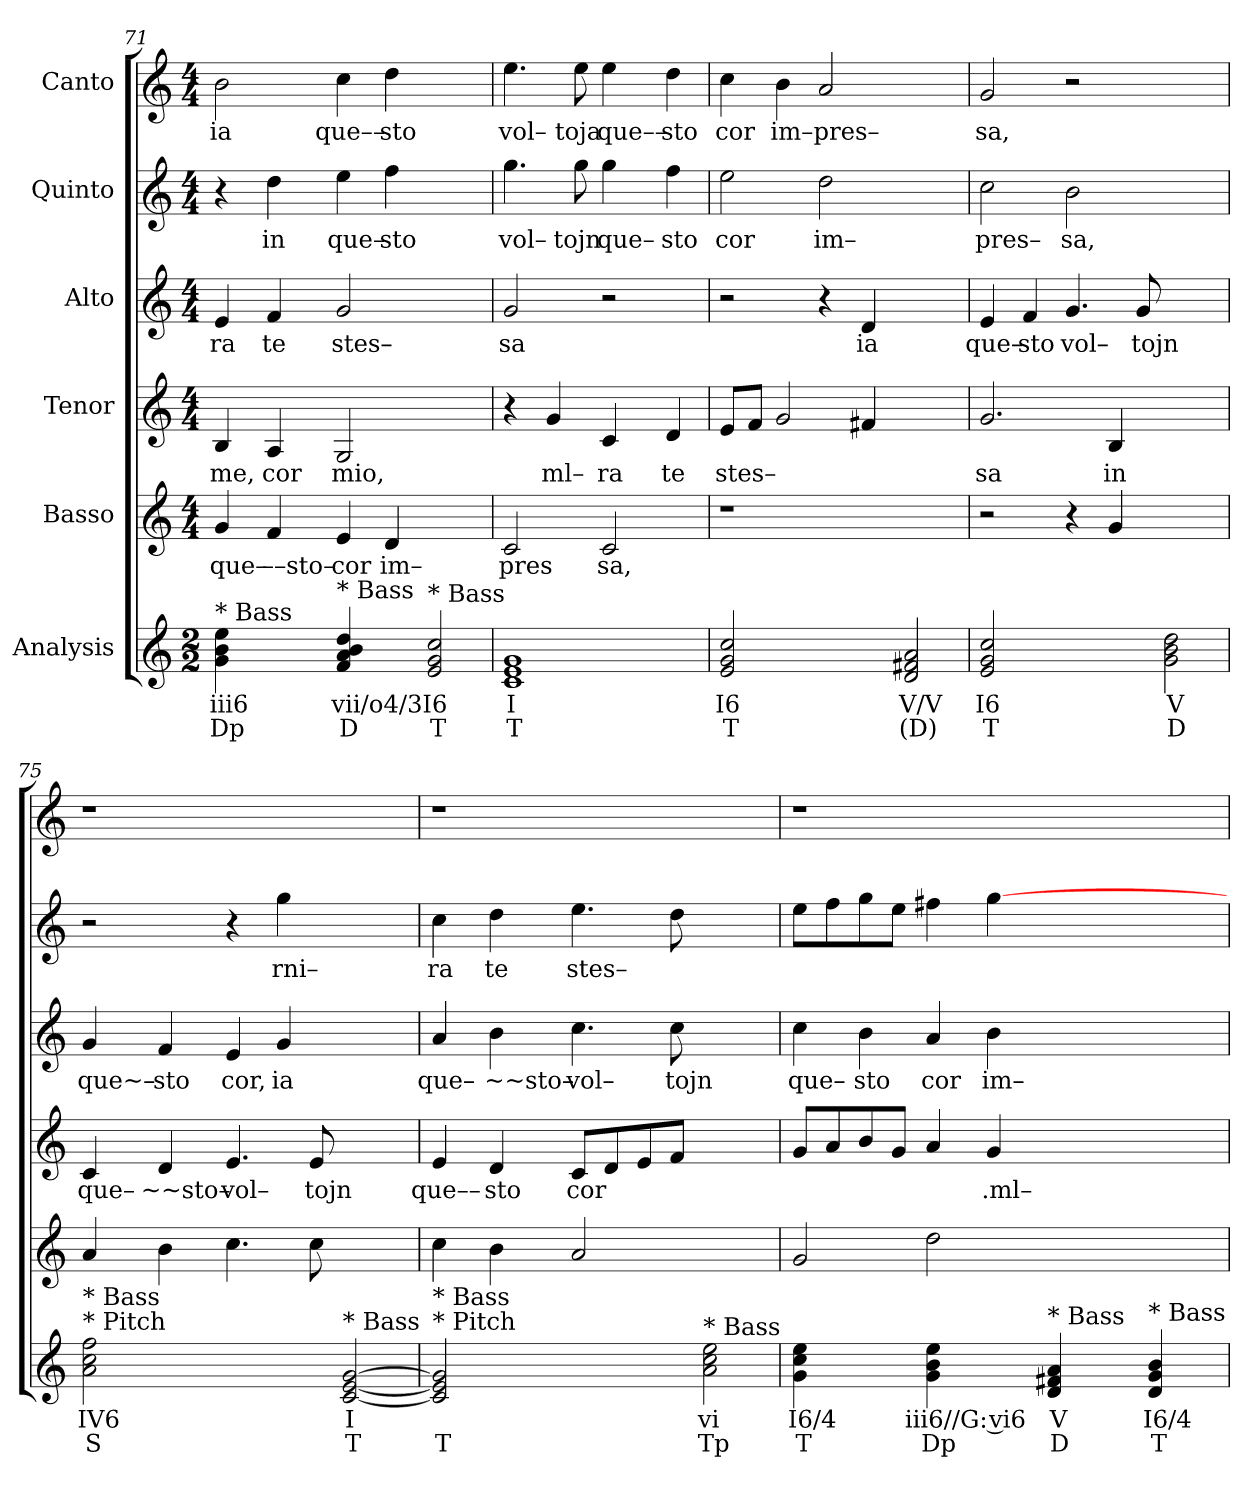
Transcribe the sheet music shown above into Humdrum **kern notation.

**kern	**text	**text	**kern	**text	**kern	**text	**kern	**text	**kern	**text	**kern	**text
*part6	*part6	*part6	*part5	*part5	*part4	*part4	*part3	*part3	*part2	*part2	*part1	*part1
*staff6	*staff6	*staff6	*staff5	*staff5	*staff4	*staff4	*staff3	*staff3	*staff2	*staff2	*staff1	*staff1
*I"Analysis	*	*	*I"Basso	*	*I"Tenor	*	*I"Alto	*	*I"Quinto	*	*I"Canto	*
*	*	*	*clefG2	*	*clefG2	*	*clefG2	*	*clefG2	*	*clefG2	*
*k[]	*	*	*k[]	*	*k[]	*	*k[]	*	*k[]	*	*k[]	*
*M2/2	*	*	*M4/4	*	*M4/4	*	*M4/4	*	*M4/4	*	*M4/4	*
=71	=71	=71	=71	=71	=71	=71	=71	=71	=71	=71	=71	=71
!	!	!	!	!LO:LY:b	!	!	!	!	!	!	!	!
!	!	!	!	!	!	!LO:LY:b	!	!	!	!	!	!
!	!	!	!	!	!	!	!	!LO:LY:b	!	!	!	!
!LO:TX:a:t=* Bass	!	!	!	!	!	!	!	!	!	!	!	!
!	!	!	!	!	!	!	!	!	!	!	!	!LO:LY:b
4g 4b 4ee	iii6	Dp	4g/	que–	4B/	me,	4e/	ra	4r	.	2b\	ia
!	!	!	!	!LO:LY:b	!	!	!	!	!	!	!	!
!	!	!	!	!	!	!LO:LY:b	!	!	!	!	!	!
!	!	!	!	!	!	!	!	!LO:LY:b	!	!	!	!
!	!	!	!	!	!	!	!	!	!	!LO:LY:b	!	!
4ryy	.	.	4f/	––sto–	4A/	cor	4f/	te	4dd\	in	.	.
!	!	!	!	!LO:LY:b	!	!	!	!	!	!	!	!
!	!	!	!	!	!	!LO:LY:b	!	!	!	!	!	!
!	!	!	!	!	!	!	!	!LO:LY:b	!	!	!	!
!	!	!	!	!	!	!	!	!	!	!LO:LY:b	!	!
!LO:TX:a:t=* Bass	!	!	!	!	!	!	!	!	!	!	!	!
!	!	!	!	!	!	!	!	!	!	!	!	!LO:LY:b
4f 4a 4b 4dd	vii/o4/3	D	4e/	cor	2G/	mio,	2g/	stes–	4ee\	que–	4cc\	que––
!	!	!	!	!LO:LY:b	!	!	!	!	!	!	!	!
!	!	!	!	!	!	!	!	!	!	!LO:LY:b	!	!
!	!	!	!	!	!	!	!	!	!	!	!	!LO:LY:b
4ryy	.	.	4d/	im–	.	.	.	.	4ff\	sto	4dd\	sto
!LO:TX:a:t=* Bass	!	!	!	!	!	!	!	!	!	!	!	!
2e 2g 2cc	I6	T	2ryy	.	2ryy	.	2ryy	.	2ryy	.	2ryy	.
=72	=72	=72	=72	=72	=72	=72	=72	=72	=72	=72	=72	=72
!	!	!	!	!LO:LY:b	!	!	!	!	!	!	!	!
!	!	!	!	!	!	!	!	!LO:LY:b	!	!	!	!
!	!	!	!	!	!	!	!	!	!	!LO:LY:b	!	!
!	!	!	!	!	!	!	!	!	!	!	!	!LO:LY:b
1c 1e 1g	I	T	2c/	pres	4r	.	2g/	sa	4.gg\	vol–	4.ee\	vol–
!	!	!	!	!	!	!LO:LY:b	!	!	!	!	!	!
.	.	.	.	.	4g/	ml–	.	.	.	.	.	.
!	!	!	!	!	!	!	!	!	!	!LO:LY:b	!	!
!	!	!	!	!	!	!	!	!	!	!	!	!LO:LY:b
.	.	.	.	.	.	.	.	.	8gg\	tojn	8ee\	toja
!	!	!	!	!LO:LY:b	!	!	!	!	!	!	!	!
!	!	!	!	!	!	!LO:LY:b	!	!	!	!	!	!
!	!	!	!	!	!	!	!	!	!	!LO:LY:b	!	!
!	!	!	!	!	!	!	!	!	!	!	!	!LO:LY:b
.	.	.	2c/	sa,	4c/	ra	2r	.	4gg\	que–	4ee\	que––
!	!	!	!	!	!	!LO:LY:b	!	!	!	!	!	!
!	!	!	!	!	!	!	!	!	!	!LO:LY:b	!	!
!	!	!	!	!	!	!	!	!	!	!	!	!LO:LY:b
.	.	.	.	.	4d/	te	.	.	4ff\	sto	4dd\	sto
=73	=73	=73	=73	=73	=73	=73	=73	=73	=73	=73	=73	=73
!	!	!	!	!	!	!LO:LY:b	!	!	!	!	!	!
!	!	!	!	!	!	!	!	!	!	!LO:LY:b	!	!
!	!	!	!	!	!	!	!	!	!	!	!	!LO:LY:b
2e 2g 2cc	I6	T	1r	.	8e/L	stes–	2r	.	2ee\	cor	4cc\	cor
.	.	.	.	.	8f/J	.	.	.	.	.	.	.
!	!	!	!	!	!	!	!	!	!	!	!	!LO:LY:b
.	.	.	.	.	2g/	.	.	.	.	.	4b\	im–
!	!	!	!	!	!	!	!	!	!	!LO:LY:b	!	!
!	!	!	!	!	!	!	!	!	!	!	!	!LO:LY:b
2ryy	.	.	.	.	.	.	4r	.	2dd\	im–	2a/	pres–
!	!	!	!	!	!	!	!	!LO:LY:b	!	!	!	!
.	.	.	.	.	4f#X/	.	4d/	ia	.	.	.	.
2d 2f#X 2a	V/V	(D)	2ryy	.	2ryy	.	2ryy	.	2ryy	.	2ryy	.
=74	=74	=74	=74	=74	=74	=74	=74	=74	=74	=74	=74	=74
!	!	!	!	!	!	!LO:LY:b	!	!	!	!	!	!
!	!	!	!	!	!	!	!	!LO:LY:b	!	!	!	!
!	!	!	!	!	!	!	!	!	!	!LO:LY:b	!	!
!	!	!	!	!	!	!	!	!	!	!	!	!LO:LY:b
2e 2g 2cc	I6	T	2r	.	2.g/	sa	4e/	que–	2cc\	pres–	2g/	sa,
!	!	!	!	!	!	!	!	!LO:LY:b	!	!	!	!
.	.	.	.	.	.	.	4f/	sto	.	.	.	.
!	!	!	!	!	!	!	!	!LO:LY:b	!	!	!	!
!	!	!	!	!	!	!	!	!	!	!LO:LY:b	!	!
2ryy	.	.	4r	.	.	.	4.g/	vol–	2b\	sa,	2r	.
!	!	!	!	!	!	!LO:LY:b	!	!	!	!	!	!
.	.	.	4g/	.	4B/	in	.	.	.	.	.	.
!	!	!	!	!	!	!	!	!LO:LY:b	!	!	!	!
.	.	.	.	.	.	.	8g/	tojn	.	.	.	.
2g 2b 2dd	V	D	2ryy	.	2ryy	.	2ryy	.	2ryy	.	2ryy	.
=75	=75	=75	=75	=75	=75	=75	=75	=75	=75	=75	=75	=75
!	!	!	!	!	!	!LO:LY:b	!	!	!	!	!	!
!LO:TX:a:t=* Pitch	!	!	!	!	!	!	!	!	!	!	!	!
!LO:TX:a:t=* Bass	!	!	!	!	!	!	!	!	!	!	!	!
!	!	!	!	!	!	!	!	!LO:LY:b	!	!	!	!
2a 2cc 2ff	IV6	S	4a/	.	4c/	que–	4g/	que~–	2r	.	1r	.
!	!	!	!	!	!	!LO:LY:b	!	!	!	!	!	!
!	!	!	!	!	!	!	!	!LO:LY:b	!	!	!	!
.	.	.	4b\	.	4d/	~~sto–	4f/	sto	.	.	.	.
!	!	!	!	!	!	!LO:LY:b	!	!	!	!	!	!
!	!	!	!	!	!	!	!	!LO:LY:b	!	!	!	!
2ryy	.	.	4.cc\	.	4.e/	vol–	4e/	cor,	4r	.	.	.
!	!	!	!	!	!	!	!	!LO:LY:b	!	!	!	!
!	!	!	!	!	!	!	!	!	!	!LO:LY:b	!	!
.	.	.	.	.	.	.	4g/	ia	4gg\	rni–	.	.
!	!	!	!	!	!	!LO:LY:b	!	!	!	!	!	!
.	.	.	8cc\	.	8e/	tojn	.	.	.	.	.	.
!LO:TX:a:t=* Bass	!	!	!	!	!	!	!	!	!	!	!	!
[2c [2e [2g	I	T	2ryy	.	2ryy	.	2ryy	.	2ryy	.	2ryy	.
=76	=76	=76	=76	=76	=76	=76	=76	=76	=76	=76	=76	=76
!	!	!	!	!	!	!LO:LY:b	!	!	!	!	!	!
!	!	!	!	!	!	!	!	!LO:LY:b	!	!	!	!
!LO:TX:a:t=* Pitch	!	!	!	!	!	!	!	!	!	!	!	!
!LO:TX:a:t=* Bass	!	!	!	!	!	!	!	!	!	!	!	!
!	!	!	!	!	!	!	!	!	!	!LO:LY:b	!	!
2c] 2e] 2g]	.	T	4cc\	.	4e/	que––	4a/	que–	4cc\	ra	1r	.
!	!	!	!	!	!	!LO:LY:b	!	!	!	!	!	!
!	!	!	!	!	!	!	!	!LO:LY:b	!	!	!	!
!	!	!	!	!	!	!	!	!	!	!LO:LY:b	!	!
.	.	.	4b\	.	4d/	sto	4b\	~~sto–	4dd\	te	.	.
!	!	!	!	!	!	!LO:LY:b	!	!	!	!	!	!
!	!	!	!	!	!	!	!	!LO:LY:b	!	!	!	!
!	!	!	!	!	!	!	!	!	!	!LO:LY:b	!	!
2ryy	.	.	2a/	.	8c/L	cor	4.cc\	vol–	4.ee\	stes–	.	.
.	.	.	.	.	8d/	.	.	.	.	.	.	.
.	.	.	.	.	8e/	.	.	.	.	.	.	.
!	!	!	!	!	!	!	!	!LO:LY:b	!	!	!	!
.	.	.	.	.	8f/J	.	8cc\	tojn	8dd\	.	.	.
!LO:TX:a:t=* Bass	!	!	!	!	!	!	!	!	!	!	!	!
2a 2cc 2ee	vi	Tp	2ryy	.	2ryy	.	2ryy	.	2ryy	.	2ryy	.
=77	=77	=77	=77	=77	=77	=77	=77	=77	=77	=77	=77	=77
!	!	!	!	!	!	!	!	!LO:LY:b	!	!	!	!
4g 4cc 4ee	I6/4	T	2g/	.	8g/L	.	4cc\	que–	8ee\L	.	1r	.
.	.	.	.	.	8a/	.	.	.	8ff\	.	.	.
!	!	!	!	!	!	!	!	!LO:LY:b	!	!	!	!
4ryy	.	.	.	.	8b/	.	4b\	sto	8gg\	.	.	.
.	.	.	.	.	8g/J	.	.	.	8ee\J	.	.	.
!	!	!	!	!	!	!	!	!LO:LY:b	!	!	!	!
4g 4b 4ee	iii6//G: vi6	Dp	2dd\	.	4a/	.	4a/	cor	4ff#X\	.	.	.
!	!	!	!	!	!	!LO:LY:b	!	!	!	!	!	!
!	!	!	!	!	!	!	!	!LO:LY:b	!	!	!	!
4ryy	.	.	.	.	4g/	.ml–	4b\	im–	[4gg\	.	.	.
!LO:TX:a:t=* Bass	!	!	!	!	!	!	!	!	!	!	!	!
4d 4f#X 4a	V	D	2.ryy	.	2.ryy	.	2.ryy	.	2.ryy	.	2.ryy	.
4ryy	.	.	.	.	.	.	.	.	.	.	.	.
!LO:TX:a:t=* Bass	!	!	!	!	!	!	!	!	!	!	!	!
4d 4g 4b	I6/4	T	.	.	.	.	.	.	.	.	.	.
=	=	=	=	=	=	=	=	=	=	=	=	=
*-	*-	*-	*-	*-	*-	*-	*-	*-	*-	*-	*-	*-
